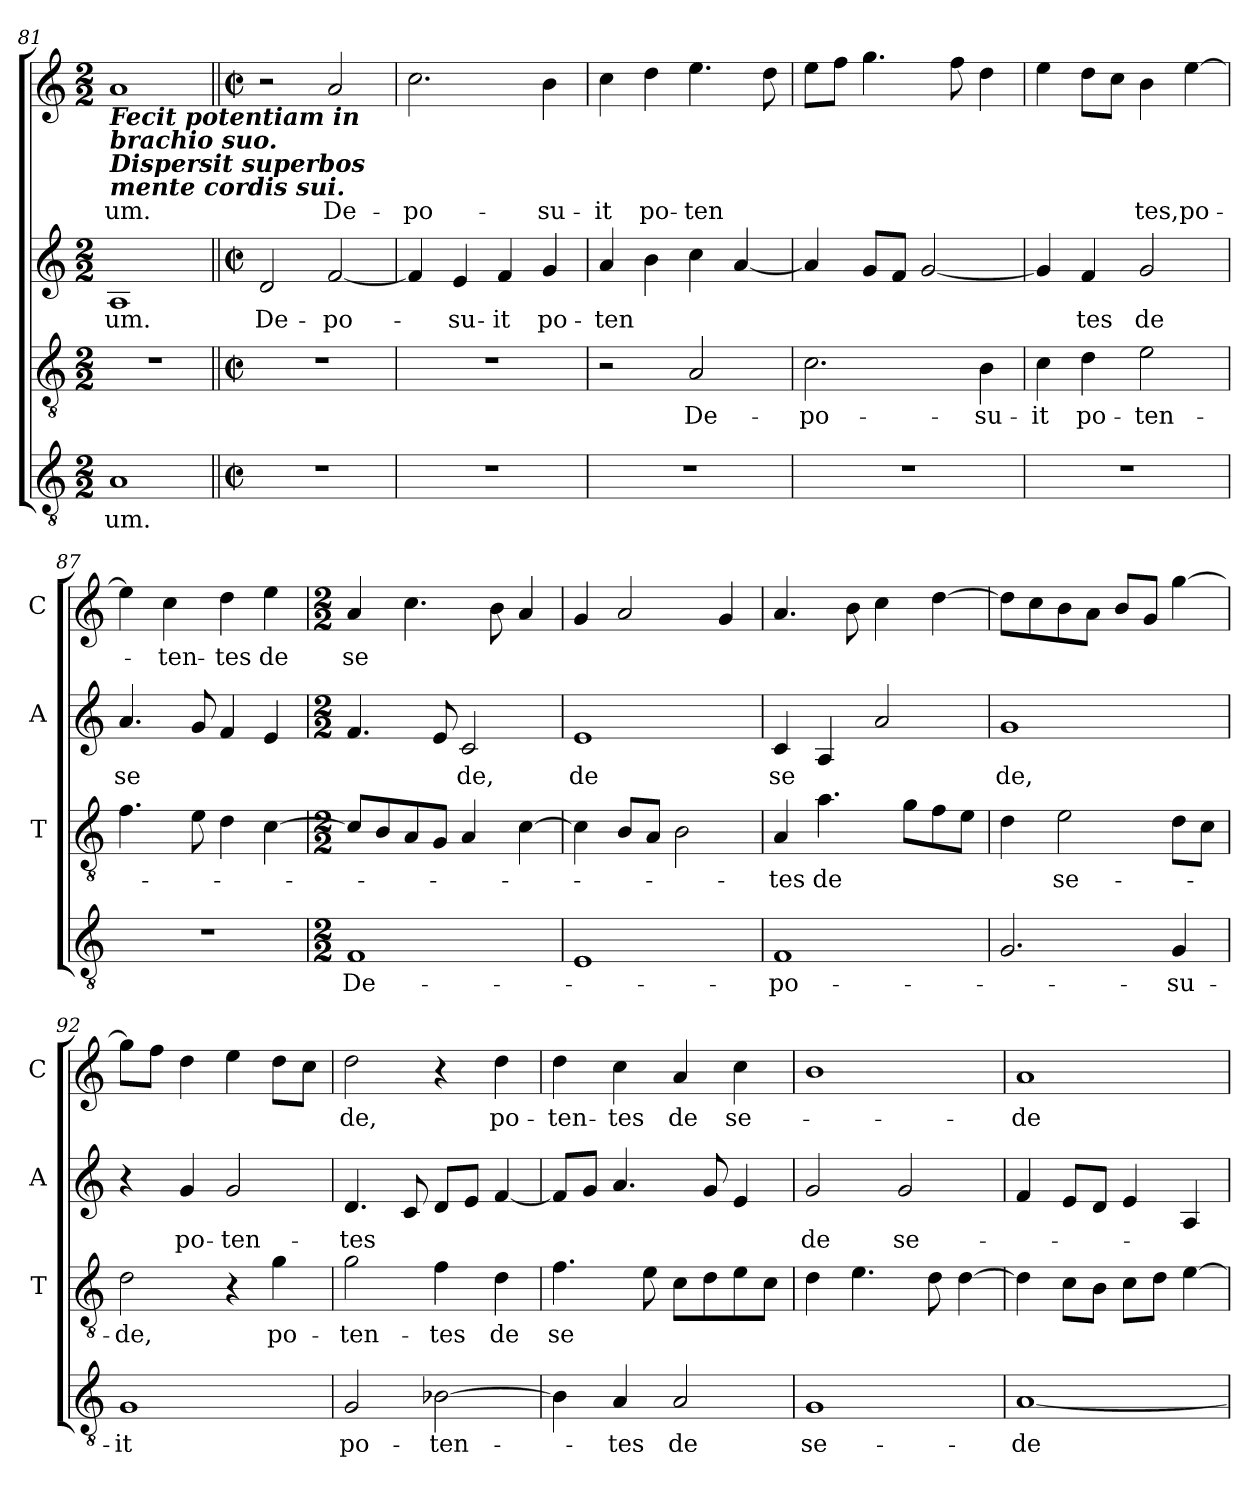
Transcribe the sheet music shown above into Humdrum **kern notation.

**kern	**text	**kern	**text	**kern	**text	**kern	**text
*part4	*part4	*part3	*part3	*part2	*part2	*part1	*part1
*staff4	*staff4	*staff3	*staff3	*staff2	*staff2	*staff1	*staff1
*	*	*I'T	*	*I'A	*	*I'C	*
*clefGv2	*	*clefGv2	*	*clefG2	*	*clefG2	*
*k[]	*	*k[]	*	*k[]	*	*k[]	*
*C:	*	*C:	*	*C:	*	*C:	*
*M2/2	*	*M2/2	*	*M2/2	*	*M2/2	*
=81	=81	=81	=81	=81	=81	=81	=81
!	!	!	!	!	!	!LO:TX:b:Bi:t=Fecit potentiam in\nbrachio suo.\nDispersit superbos\nmente cordis sui.	!
!	!LO:LY:b	!	!	!	!LO:LY:b	!	!LO:LY:b
1A	-um.	1r	.	1A	-um.	1a	-um.
!!LO:LB:g=z
=82||	=82||	=82||	=82||	=82||	=82||	=82||	=82||
*M2/2	*	*M2/2	*	*M2/2	*	*M2/2	*
*met(c|)	*	*met(c|)	*	*met(c|)	*	*met(c|)	*
!	!	!	!	!	!LO:LY:b	!	!
1r	.	1r	.	2d/	De-	2r	.
!	!	!	!	!	!LO:LY:b	!	!LO:LY:b
.	.	.	.	[2f/	-po-	2a/	De-
=83	=83	=83	=83	=83	=83	=83	=83
!	!	!	!	!	!	!	!LO:LY:b
1r	.	1r	.	4f/]	.	2.cc\	-po-
!	!	!	!	!	!LO:LY:b	!	!
.	.	.	.	4e/	-su-	.	.
!	!	!	!	!	!LO:LY:b	!	!
.	.	.	.	4f/	-it	.	.
!	!	!	!	!	!LO:LY:b	!	!LO:LY:b
.	.	.	.	4g/	po-	4b\	-su-
=84	=84	=84	=84	=84	=84	=84	=84
!	!	!	!	!	!LO:LY:b	!	!LO:LY:b
1r	.	2r	.	4a/	-ten	4cc\	-it
!	!	!	!	!	!	!	!LO:LY:b
.	.	.	.	4b\	.	4dd\	po-
!	!	!	!LO:LY:b	!	!	!	!LO:LY:b
.	.	2A/	De-	4cc\	.	4.ee\	-ten
.	.	.	.	[4a/	.	.	.
.	.	.	.	.	.	8dd\	.
=85	=85	=85	=85	=85	=85	=85	=85
!	!	!	!LO:LY:b	!	!	!	!
1r	.	2.c\	-po-	4a/]	.	8ee\L	.
.	.	.	.	.	.	8ff\J	.
.	.	.	.	8g/L	.	4.gg\	.
.	.	.	.	8f/J	.	.	.
.	.	.	.	[2g/	.	.	.
.	.	.	.	.	.	8ff\	.
!	!	!	!LO:LY:b	!	!	!	!
.	.	4B\	-su-	.	.	4dd\	.
=86	=86	=86	=86	=86	=86	=86	=86
!	!	!	!LO:LY:b	!	!	!	!
1r	.	4c\	-it	4g/]	.	4ee\	.
!	!	!	!LO:LY:b	!	!LO:LY:b	!	!
.	.	4d\	po-	4f/	tes	8dd\L	.
.	.	.	.	.	.	8cc\J	.
!	!	!	!LO:LY:b	!	!LO:LY:b	!	!LO:LY:b
.	.	2e\	-ten-	2g/	de	4b\	tes,
!	!	!	!	!	!	!	!LO:LY:b
.	.	.	.	.	.	[4ee\	po-
=87	=87	=87	=87	=87	=87	=87	=87
!	!	!	!	!	!LO:LY:b	!	!
1r	.	4.f\	.	4.a/	se	4ee\]	.
!	!	!	!	!	!	!	!LO:LY:b
.	.	.	.	.	.	4cc\	-ten-
.	.	8e\	.	8g/	.	.	.
!	!	!	!	!	!	!	!LO:LY:b
.	.	4d\	.	4f/	.	4dd\	-tes
!	!	!	!	!	!	!	!LO:LY:b
.	.	[4c\	.	4e/	.	4ee\	de
!!LO:PB:g=z
=88	=88	=88	=88	=88	=88	=88	=88
*M2/2	*	*M2/2	*	*M2/2	*	*M2/2	*
!	!LO:LY:b	!	!	!	!	!	!LO:LY:b
1F	De-	8c/L]	.	4.f/	.	4a/	se
.	.	8B/	.	.	.	.	.
.	.	8A/	.	.	.	4.cc\	.
.	.	8G/J	.	8e/	.	.	.
!	!	!	!	!	!LO:LY:b	!	!
.	.	4A/	.	2c/	de,	.	.
.	.	.	.	.	.	8b\	.
.	.	[4c\	.	.	.	4a/	.
=89	=89	=89	=89	=89	=89	=89	=89
!	!	!	!	!	!LO:LY:b	!	!
1E	.	4c\]	.	1e	de	4g/	.
.	.	8B/L	.	.	.	2a/	.
.	.	8A/J	.	.	.	.	.
.	.	2B\	.	.	.	.	.
.	.	.	.	.	.	4g/	.
=90	=90	=90	=90	=90	=90	=90	=90
!	!LO:LY:b	!	!LO:LY:b	!	!LO:LY:b	!	!
1F	-po-	4A/	-tes	4c/	se	4.a/	.
!	!	!	!LO:LY:b	!	!	!	!
.	.	4.a\	de	4A/	.	.	.
.	.	.	.	.	.	8b\	.
.	.	.	.	2a/	.	4cc\	.
.	.	8g\L	.	.	.	.	.
.	.	8f\	.	.	.	[4dd\	.
.	.	8e\J	.	.	.	.	.
=91	=91	=91	=91	=91	=91	=91	=91
!	!	!	!	!	!LO:LY:b	!	!
2.G/	.	4d\	.	1g	de,	8dd\L]	.
.	.	.	.	.	.	8cc\	.
!	!	!	!LO:LY:b	!	!	!	!
.	.	2e\	se-	.	.	8b\	.
.	.	.	.	.	.	8a\J	.
.	.	.	.	.	.	8b/L	.
.	.	.	.	.	.	8g/J	.
!	!LO:LY:b	!	!	!	!	!	!
4G/	-su-	8d\L	.	.	.	[4gg\	.
.	.	8c\J	.	.	.	.	.
=92	=92	=92	=92	=92	=92	=92	=92
!	!LO:LY:b	!	!LO:LY:b	!	!	!	!
1G	-it	2d\	-de,	4r	.	8gg\L]	.
.	.	.	.	.	.	8ff\J	.
!	!	!	!	!	!LO:LY:b	!	!
.	.	.	.	4g/	po-	4dd\	.
!	!	!	!	!	!LO:LY:b	!	!
.	.	4r	.	2g/	-ten-	4ee\	.
!	!	!	!LO:LY:b	!	!	!	!
.	.	4g\	po-	.	.	8dd\L	.
.	.	.	.	.	.	8cc\J	.
!!LO:LB:g=z
=93	=93	=93	=93	=93	=93	=93	=93
!	!LO:LY:b	!	!LO:LY:b	!	!LO:LY:b	!	!LO:LY:b
2G/	po-	2g\	-­ten-	4.d/	-­tes	2dd\	­de,
.	.	.	.	8c/	.	.	.
!	!LO:LY:b	!	!LO:LY:b	!	!	!	!
[2B-\	-ten-	4f\	-tes	8d/L	.	4r	.
.	.	.	.	8e/J	.	.	.
!	!	!	!LO:LY:b	!	!	!	!LO:LY:b
.	.	4d\	de	[4f/	.	4dd\	po-
=94	=94	=94	=94	=94	=94	=94	=94
!	!	!	!LO:LY:b	!	!	!	!LO:LY:b
4B-\]	.	4.f\	se	8f/L]	.	4dd\	-ten-
.	.	.	.	8g/J	.	.	.
!	!LO:LY:b	!	!	!	!	!	!LO:LY:b
4A/	-tes	.	.	4.a/	.	4cc\	-tes
.	.	8e\	.	.	.	.	.
!	!LO:LY:b	!	!	!	!	!	!LO:LY:b
2A/	de	8c\L	.	.	.	4a/	de
.	.	8d\	.	8g/	.	.	.
!	!	!	!	!	!	!	!LO:LY:b
.	.	8e\	.	4e/	.	4cc\	se-
.	.	8c\J	.	.	.	.	.
=95	=95	=95	=95	=95	=95	=95	=95
!	!LO:LY:b	!	!	!	!LO:LY:b	!	!
1G	se-	4d\	.	2g/	de	1b	.
.	.	4.e\	.	.	.	.	.
!	!	!	!	!	!LO:LY:b	!	!
.	.	.	.	2g/	se-	.	.
.	.	8d\	.	.	.	.	.
.	.	[4d\	.	.	.	.	.
=96	=96	=96	=96	=96	=96	=96	=96
!	!LO:LY:b	!	!	!	!	!	!LO:LY:b
[1A	-de	4d\]	.	4f/	.	1a	-de
.	.	8c\L	.	8e/L	.	.	.
.	.	8B\J	.	8d/J	.	.	.
.	.	8c\L	.	4e/	.	.	.
.	.	8d\J	.	.	.	.	.
.	.	[4e\	.	4A/	.	.	.
=	=	=	=	=	=	=	=
*-	*-	*-	*-	*-	*-	*-	*-
